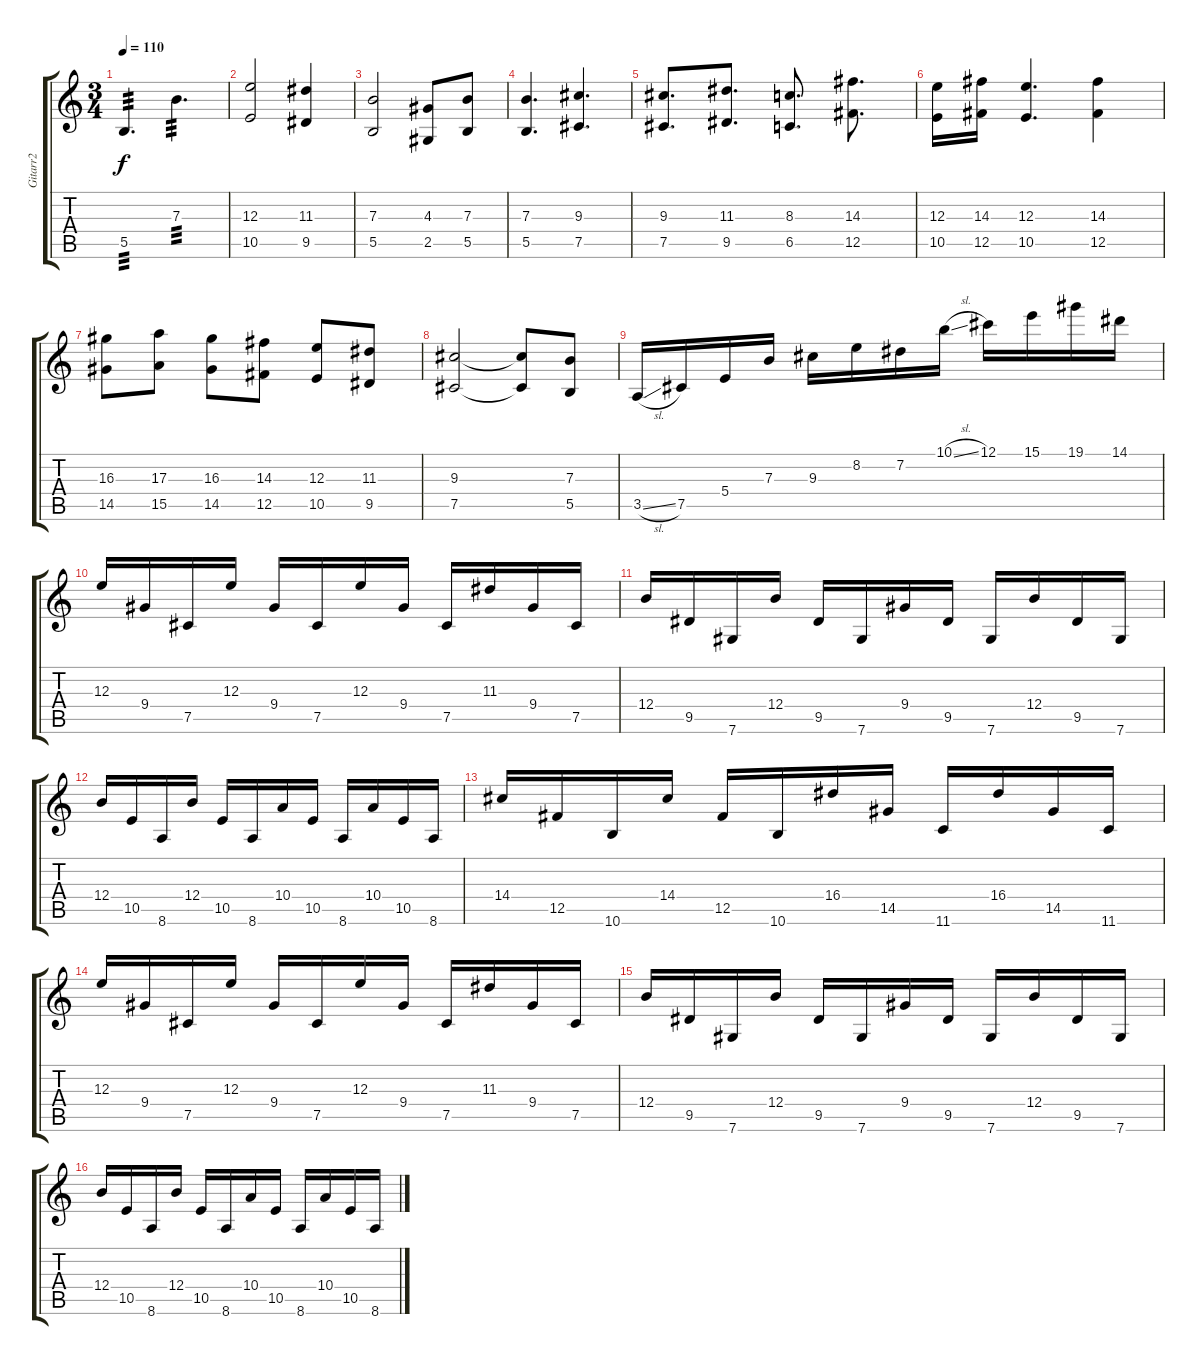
\track ("Gitarr2" "Gitarr2") {instrument overdrivenguitar}
\staff {score tabs}
\tuning (Db4 Ab3 E3 B2 Gb2 Db2) {hide}
\ts (3 4)
\tempo 110
\clef g2
\ks c
5.5.4{d tp 3 dy f} 7.3.4{d tp 3} |
(12.3 10.5).2 (11.3 9.5).4 |
(7.3 5.5).2 (4.3 2.5).8 (7.3 5.5).8 |
(7.3 5.5).4{d} (9.3 7.5).4{d} |
(9.3 7.5).8{d} (11.3 9.5).8{d} (8.3 6.5).8{d} (14.3 12.5).8{d} |
(12.3 10.5).16 (14.3 12.5).16 (12.3 10.5).4{d} (14.3 12.5).4 |
(16.3 14.5).8 (17.3 15.5).8 (16.3 14.5).8 (14.3 12.5).8 (12.3 10.5).8 (11.3 9.5).8 |
(9.3 7.5).2 (9.3{t} 7.5{t}).8 (7.3 5.5).8 |
3.5{sl}.16 7.5.16 5.4.16 7.3.16 9.3.16 8.2.16 7.2.16 10.1{sl}.16 12.1.16 15.1.16 19.1.16 14.1.16 |
12.3.16 9.4.16 7.5.16 12.3.16 9.4.16 7.5.16 12.3.16 9.4.16 7.5.16 11.3.16 9.4.16 7.5.16 |
12.4.16 9.5.16 7.6.16 12.4.16 9.5.16 7.6.16 9.4.16 9.5.16 7.6.16 12.4.16 9.5.16 7.6.16 |
12.4.16 10.5.16 8.6.16 12.4.16 10.5.16 8.6.16 10.4.16 10.5.16 8.6.16 10.4.16 10.5.16 8.6.16 |
14.4.16 12.5.16 10.6.16 14.4.16 12.5.16 10.6.16 16.4.16 14.5.16 11.6.16 16.4.16 14.5.16 11.6.16 |
12.3.16 9.4.16 7.5.16 12.3.16 9.4.16 7.5.16 12.3.16 9.4.16 7.5.16 11.3.16 9.4.16 7.5.16 |
12.4.16 9.5.16 7.6.16 12.4.16 9.5.16 7.6.16 9.4.16 9.5.16 7.6.16 12.4.16 9.5.16 7.6.16 |
12.4.16 10.5.16 8.6.16 12.4.16 10.5.16 8.6.16 10.4.16 10.5.16 8.6.16 10.4.16 10.5.16 8.6.16
